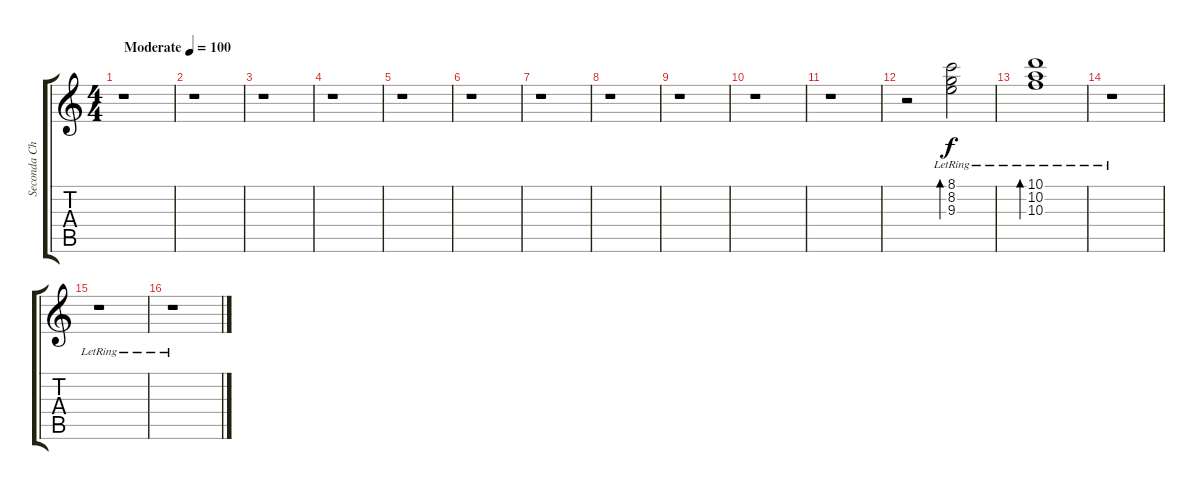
\track ("Seconda Chitarra" "Seconda Ch") {instrument acousticguitarsteel}
\staff {score tabs}
\tuning (E4 B3 G3 D3 A2 E2) {hide}
\ts (4 4)
\tempo (100 "Moderate")
\clef g2
\ks c
r.1{dy f instrument acousticguitarsteel} |
r.1 |
r.1 |
r.1 |
r.1 |
r.1 |
r.1 |
r.1 |
r.1 |
r.1 |
r.1 |
r.2 (8.1{lr} 8.2{lr} 9.3{lr}).2{bd 240} |
(10.1{lr} 10.2{lr} 10.3{lr}).1{bd 240} |
r.1 |
r.1 |
r.1
